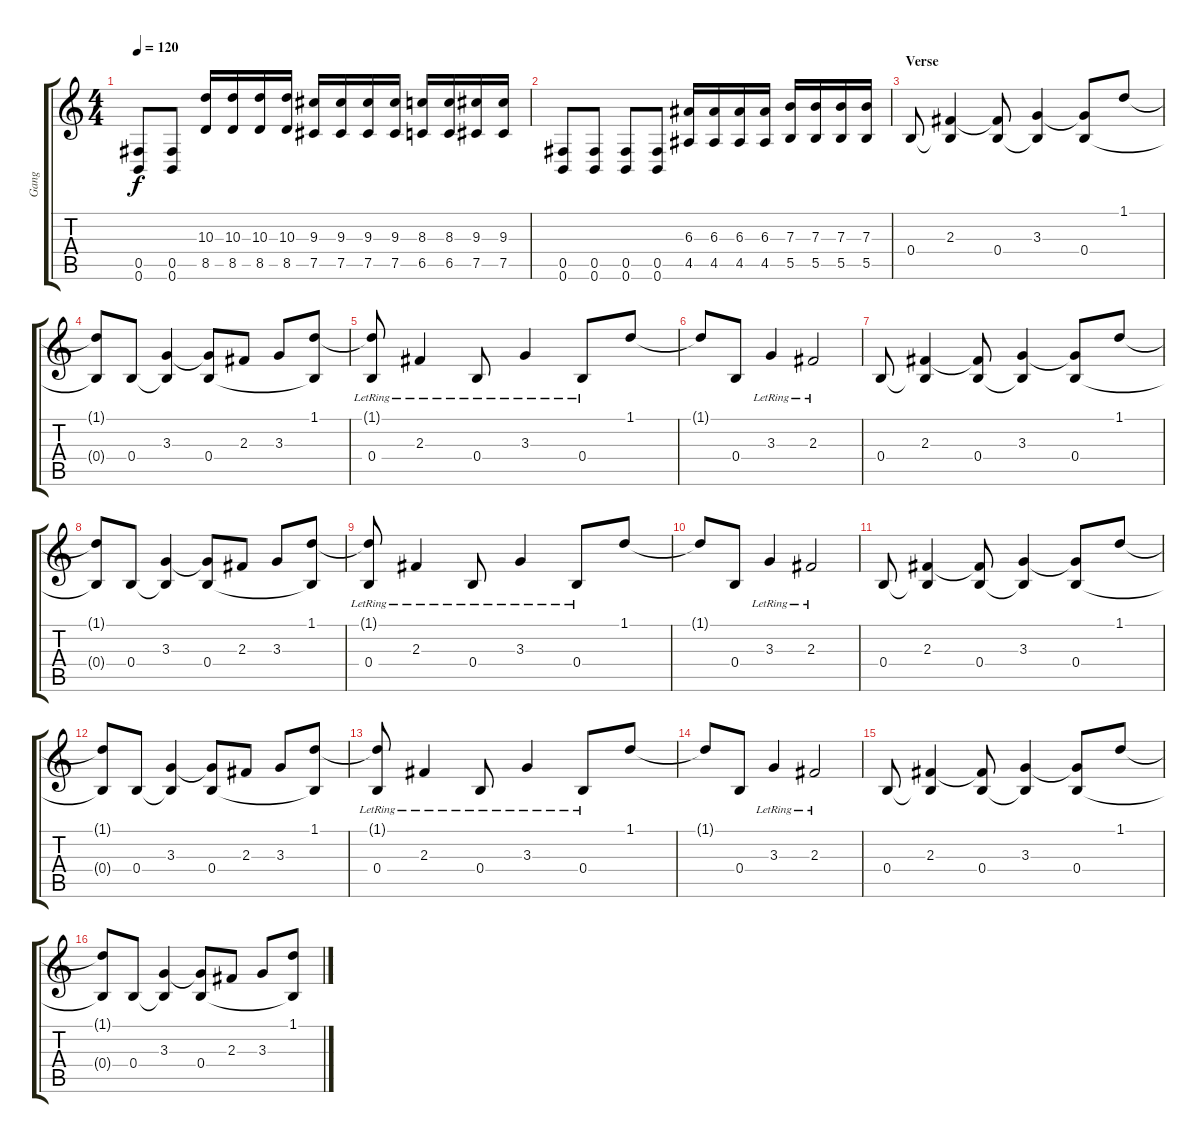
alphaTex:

\track ("Gang" "Gang") {instrument distortionguitar}
\staff {score tabs}
\tuning (Db4 Ab3 E3 B2 Gb2 B1) {hide}
\ts (4 4)
\tempo 120
\clef g2
\ks c
(0.5 0.6).8{dy f} (0.5 0.6).8 (10.3 8.5).16 (10.3 8.5).16 (10.3 8.5).16 (10.3 8.5).16 (9.3 7.5).16 (9.3 7.5).16 (9.3 7.5).16 (9.3 7.5).16 (8.3 6.5).16 (8.3 6.5).16 (9.3 7.5).16 (9.3 7.5).16 |
(0.5 0.6).8 (0.5 0.6).8 (0.5 0.6).8 (0.5 0.6).8 (6.3 4.5).16 (6.3 4.5).16 (6.3 4.5).16 (6.3 4.5).16 (7.3 5.5).16 (7.3 5.5).16 (7.3 5.5).16 (7.3 5.5).16 |
\section ("" "Verse")
0.4.8{volume 12 instrument electricguitarjazz} (2.3 0.4{t}).4 (2.3{t} 0.4).8 (3.3 0.4{t}).4 (3.3{t} 0.4).8 1.1.8 |
(1.1{t} 0.4{t}).8 0.4.8 (3.3 0.4{t}).4 (3.3{t} 0.4).8 2.3.8 3.3.8 (1.1 0.4{t}).8 |
(1.1{t} 0.4{lr}).8 2.3{lr}.4 0.4{lr}.8 3.3{lr}.4 0.4{lr}.8 1.1.8 |
1.1{t}.8 0.4.8 3.3{lr}.4 2.3{lr}.2 |
0.4.8 (2.3 0.4{t}).4 (2.3{t} 0.4).8 (3.3 0.4{t}).4 (3.3{t} 0.4).8 1.1.8 |
(1.1{t} 0.4{t}).8 0.4.8 (3.3 0.4{t}).4 (3.3{t} 0.4).8 2.3.8 3.3.8 (1.1 0.4{t}).8 |
(1.1{t} 0.4{lr}).8 2.3{lr}.4 0.4{lr}.8 3.3{lr}.4 0.4{lr}.8 1.1.8 |
1.1{t}.8 0.4.8 3.3{lr}.4 2.3{lr}.2 |
0.4.8 (2.3 0.4{t}).4 (2.3{t} 0.4).8 (3.3 0.4{t}).4 (3.3{t} 0.4).8 1.1.8 |
(1.1{t} 0.4{t}).8 0.4.8 (3.3 0.4{t}).4 (3.3{t} 0.4).8 2.3.8 3.3.8 (1.1 0.4{t}).8 |
(1.1{t} 0.4{lr}).8 2.3{lr}.4 0.4{lr}.8 3.3{lr}.4 0.4{lr}.8 1.1.8 |
1.1{t}.8 0.4.8 3.3{lr}.4 2.3{lr}.2 |
0.4.8 (2.3 0.4{t}).4 (2.3{t} 0.4).8 (3.3 0.4{t}).4 (3.3{t} 0.4).8 1.1.8 |
(1.1{t} 0.4{t}).8 0.4.8 (3.3 0.4{t}).4 (3.3{t} 0.4).8 2.3.8 3.3.8 (1.1 0.4{t}).8
